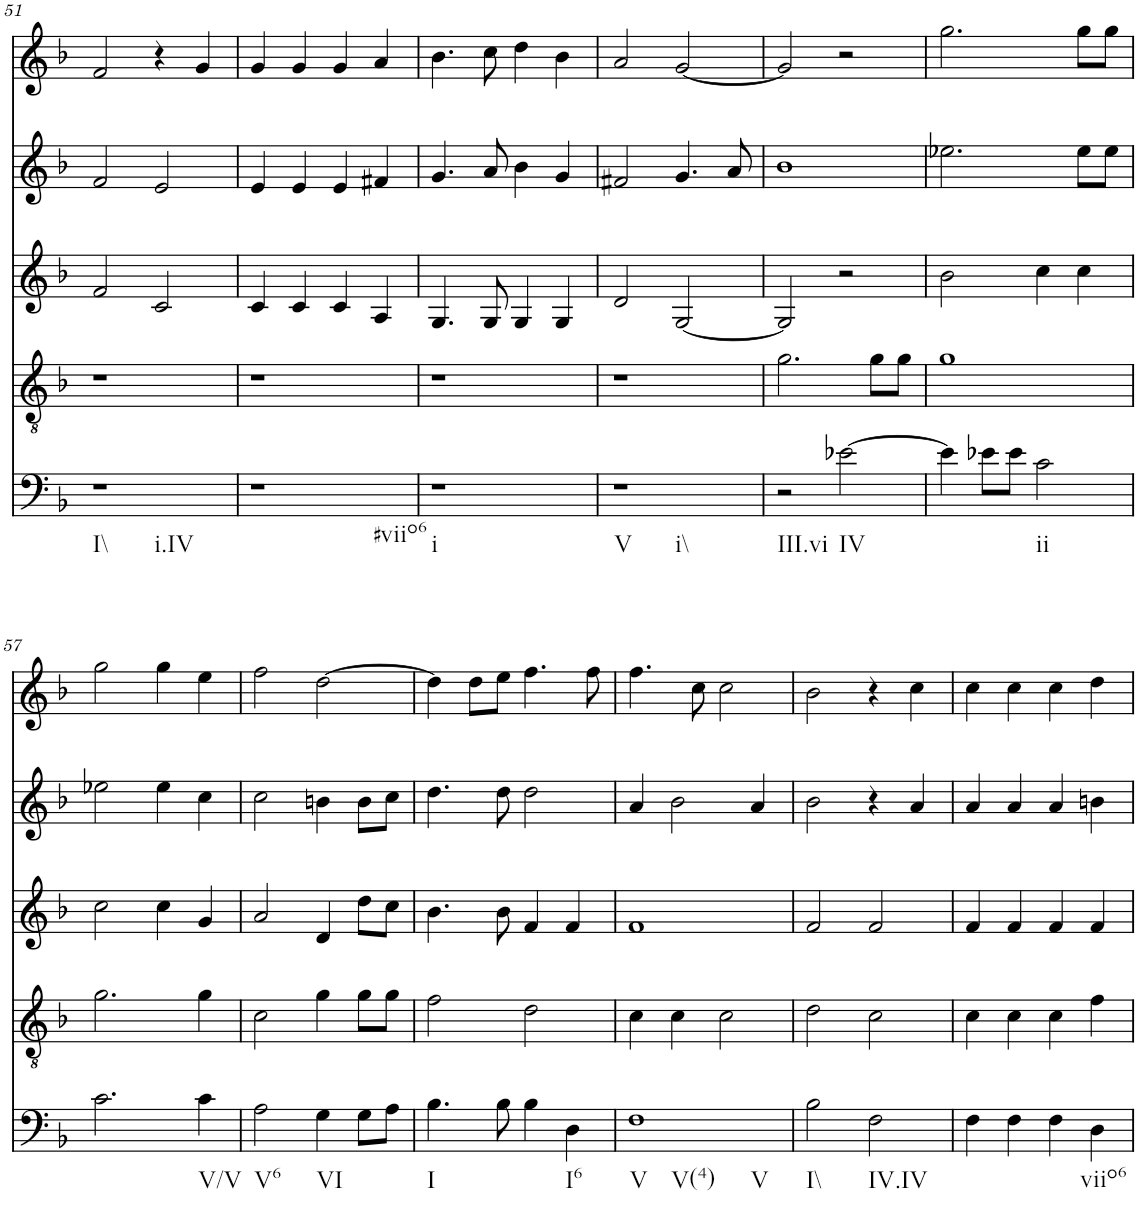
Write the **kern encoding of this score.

**kern	**kern	**kern	**kern	**kern
*part5	*part4	*part3	*part2	*part1
*staff5	*staff4	*staff3	*staff2	*staff1
*I"vox	*I"vox	*I"vox	*I"vox	*I"vox
!!LO:PB:g=z
*clefF4	*clefGv2	*clefG2	*clefG2	*clefG2
*k[b-]	*k[b-]	*k[b-]	*k[b-]	*k[b-]
*M4/4	*M4/4	*M4/4	*M4/4	*M4/4
=51	=51	=51	=51	=51
!LO:TX:b:t=I\\	!	!	!	!
!LO:TX:b:t=i.IV	!	!	!	!
1r	1r	2f/	2f/	2f/
.	.	2c/	2e/	4r
.	.	.	.	4g/
=52	=52	=52	=52	=52
!LO:TX:b:t=#viio6	!	!	!	!
1r	1r	4c/	4e/	4g/
.	.	4c/	4e/	4g/
.	.	4c/	4e/	4g/
.	.	4A/	4f#X/	4a/
=53	=53	=53	=53	=53
!LO:TX:b:t=i	!	!	!	!
1r	1r	4.G/	4.g/	4.b-\
.	.	8G/	8a/	8cc\
.	.	4G/	4b-\	4dd\
.	.	4G/	4g/	4b-\
=54	=54	=54	=54	=54
!LO:TX:b:t=V	!	!	!	!
!LO:TX:b:t=i\\	!	!	!	!
1r	1r	2d/	2f#X/	2a/
.	.	[2G/	4.g/	[2g/
.	.	.	8a/	.
=55	=55	=55	=55	=55
!LO:TX:b:t=III.vi	!	!	!	!
2r	2.g\	2G/]	1b-	2g/]
!LO:TX:b:t=IV	!	!	!	!
[2e-X\	.	2r	.	2r
.	8g\L	.	.	.
.	8g\J	.	.	.
=56	=56	=56	=56	=56
4e-\]	1g	2b-\	2.ee-X\	2.gg\
8e-X\L	.	.	.	.
8e-\J	.	.	.	.
!LO:TX:b:t=ii	!	!	!	!
2c\	.	4cc\	.	.
.	.	4cc\	8ee-\L	8gg\L
.	.	.	8ee-\J	8gg\J
!!LO:LB:g=z
=57	=57	=57	=57	=57
2.c\	2.g\	2cc\	2ee-X\	2gg\
.	.	4cc\	4ee-\	4gg\
!LO:TX:b:t=V/V	!	!	!	!
4c\	4g\	4g/	4cc\	4ee\
=58	=58	=58	=58	=58
!LO:TX:b:t=V6	!	!	!	!
2A\	2c\	2a/	2cc\	2ff\
!LO:TX:b:t=VI	!	!	!	!
4G\	4g\	4d/	4bn\	[2dd\
8G\L	8g\L	8dd\L	8b\L	.
8A\J	8g\J	8cc\J	8cc\J	.
=59	=59	=59	=59	=59
!LO:TX:b:t=I	!	!	!	!
4.B-\	2f\	4.b-\	4.dd\	4dd\]
.	.	.	.	8dd\L
8B-\	.	8b-\	8dd\	8ee\J
4B-\	2d\	4f/	2dd\	4.ff\
!LO:TX:b:t=I6	!	!	!	!
4D\	.	4f/	.	.
.	.	.	.	8ff\
=60	=60	=60	=60	=60
!LO:TX:b:t=V	!	!	!	!
!LO:TX:b:t=V(4)	!	!	!	!
!LO:TX:b:t=V	!	!	!	!
1F	4c\	1f	4a/	4.ff\
.	4c\	.	2b-\	.
.	.	.	.	8cc\
.	2c\	.	.	2cc\
.	.	.	4a/	.
=61	=61	=61	=61	=61
!LO:TX:b:t=I\\	!	!	!	!
2B-\	2d\	2f/	2b-\	2b-\
!LO:TX:b:t=IV.IV	!	!	!	!
2F\	2c\	2f/	4r	4r
.	.	.	4a/	4cc\
=62	=62	=62	=62	=62
4F\	4c\	4f/	4a/	4cc\
4F\	4c\	4f/	4a/	4cc\
4F\	4c\	4f/	4a/	4cc\
!LO:TX:b:t=viio6	!	!	!	!
4D\	4f\	4f/	4bn\	4dd\
=	=	=	=	=
*-	*-	*-	*-	*-
